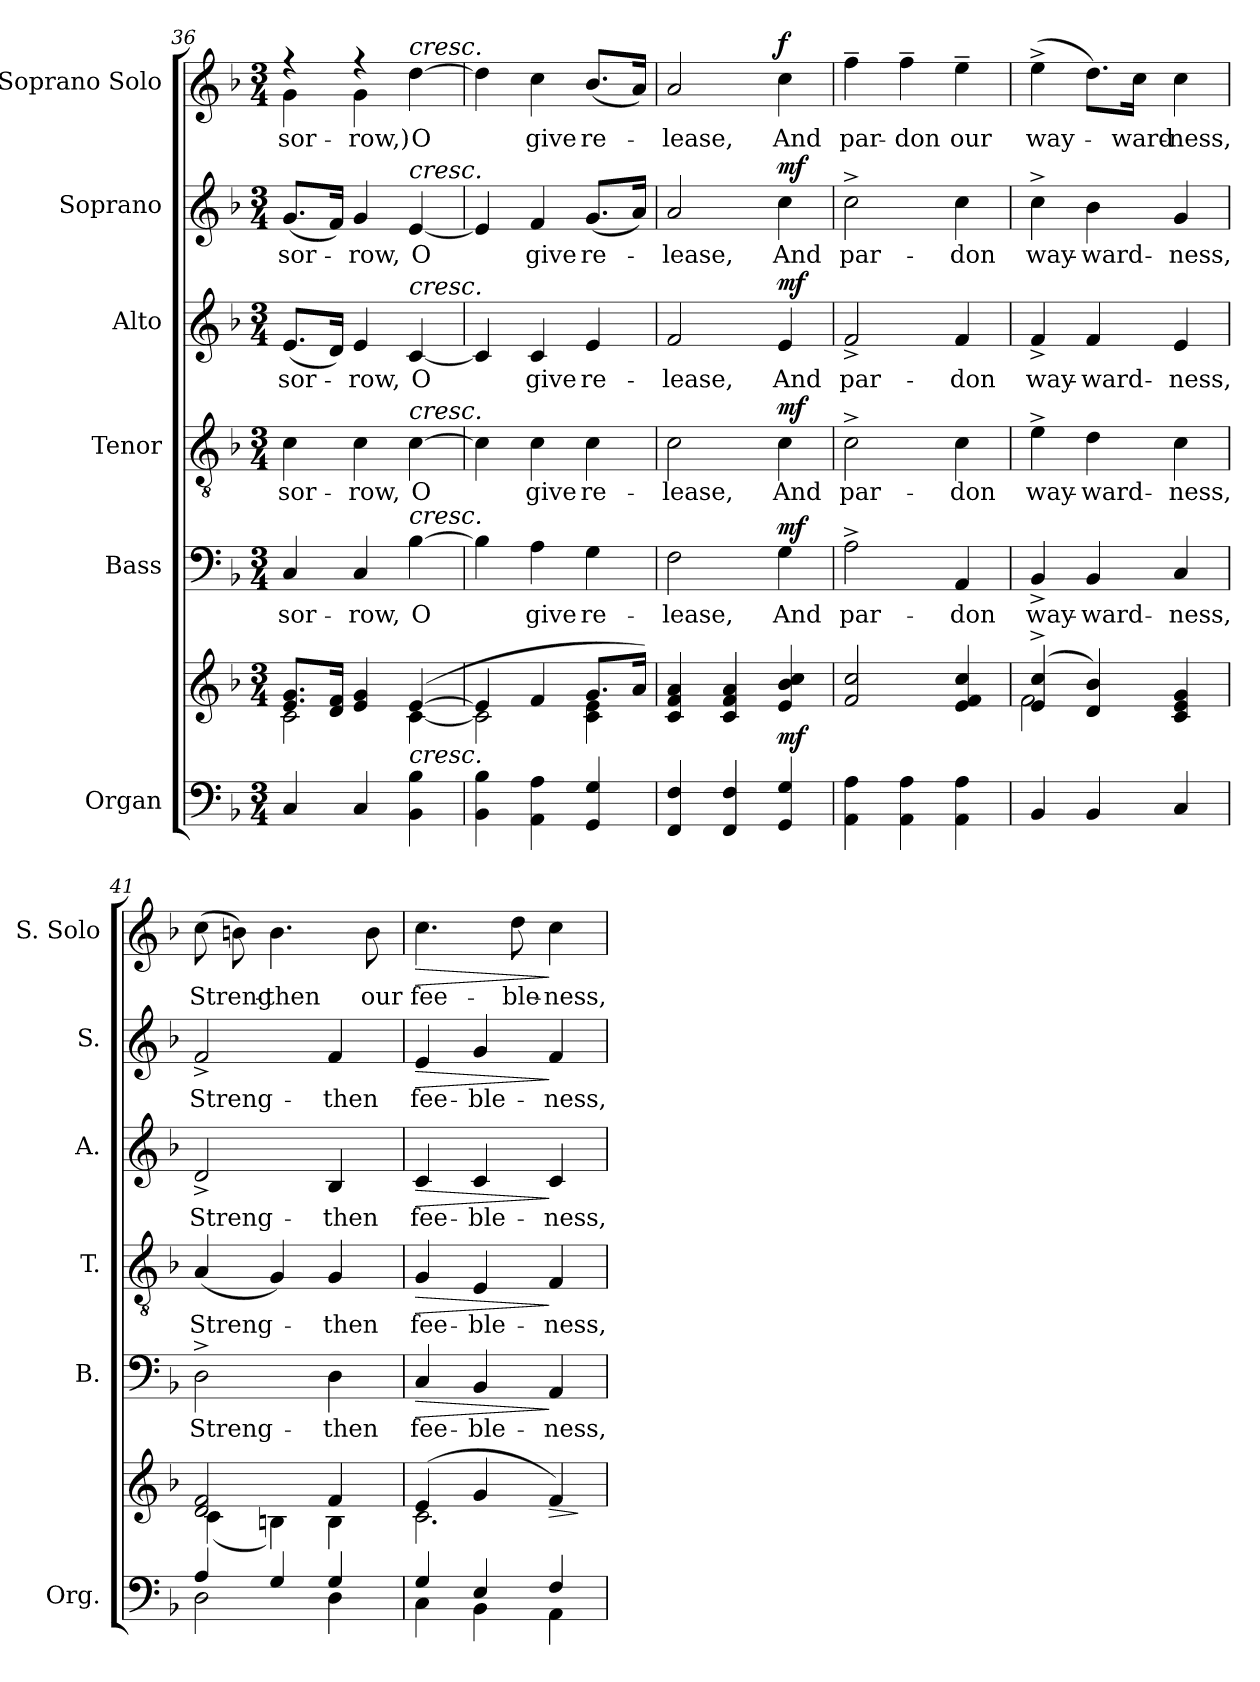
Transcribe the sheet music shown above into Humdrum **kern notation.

**kern	**kern	**dynam	**kern	**text	**dynam	**kern	**text	**dynam	**kern	**text	**dynam	**kern	**text	**dynam	**kern	**text	**dynam
*part6	*part6	*part6	*part5	*part5	*part5	*part4	*part4	*part4	*part3	*part3	*part3	*part2	*part2	*part2	*part1	*part1	*part1
*staff7	*staff6	*staff6/7	*staff5	*staff5	*staff5	*staff4	*staff4	*staff4	*staff3	*staff3	*staff3	*staff2	*staff2	*staff2	*staff1	*staff1	*staff1
*I"Organ	*	*	*I"Bass	*	*	*I"Tenor	*	*	*I"Alto	*	*	*I"Soprano	*	*	*I"Soprano Solo	*	*
*I'Org.	*	*	*I'B.	*	*	*I'T.	*	*	*I'A.	*	*	*I'S.	*	*	*I'S. Solo	*	*
*clefF4	*clefG2	*	*clefF4	*	*	*clefGv2	*	*	*clefG2	*	*	*clefG2	*	*	*clefG2	*	*
*	*	*	*	*	*	*ITrd7c12	*	*	*	*	*	*	*	*	*	*	*
*k[b-]	*k[b-]	*	*k[b-]	*	*	*k[b-]	*	*	*k[b-]	*	*	*k[b-]	*	*	*k[b-]	*	*
*F:	*F:	*	*F:	*	*	*F:	*	*	*F:	*	*	*F:	*	*	*F:	*	*
*M3/4	*M3/4	*	*M3/4	*	*	*M3/4	*	*	*M3/4	*	*	*M3/4	*	*	*M3/4	*	*
=36	=36	=36	=36	=36	=36	=36	=36	=36	=36	=36	=36	=36	=36	=36	=36	=36	=36
*	*^	*	*	*	*	*	*	*	*	*	*	*	*	*	*	*	*
!	!	!	!	!	!LO:LY:b:color=#000000	!	!	!	!	!	!	!	!	!	!	!	!	!
!	!	!	!	!	!	!	!	!LO:LY:b:color=#000000	!	!	!	!	!	!	!	!	!	!
!	!	!	!	!	!	!	!	!	!	!	!LO:LY:b:color=#000000	!	!	!	!	!	!	!
!	!	!	!	!	!	!	!	!	!	!	!	!	!	!LO:LY:b:color=#000000	!	!	!	!
*	*	*	*	*	*	*	*	*	*	*	*	*	*	*	*	*^	*	*
!	!	!	!	!	!	!	!	!	!	!	!	!	!	!	!	!	!	!LO:LY:b:color=#000000	!
4Ci/	8.ei/ 8.giL	2ci\	.	4Ci/	sor-	.	4Ci\	sor-	.	(8.ei/L	sor-	.	(8.gi/L	sor-	.	4r	4gi\	sor-	.
.	16di/ 16fiJk	.	.	.	.	.	.	.	.	16di/Jk)	.	.	16fi/Jk)	.	.	.	.	.	.
!	!	!	!	!	!LO:LY:b:color=#000000	!	!	!	!	!	!	!	!	!	!	!	!	!	!
!	!	!	!	!	!	!	!	!LO:LY:b:color=#000000	!	!	!	!	!	!	!	!	!	!	!
!	!	!	!	!	!	!	!	!	!	!	!LO:LY:b:color=#000000	!	!	!	!	!	!	!	!
!	!	!	!	!	!	!	!	!	!	!	!	!	!	!LO:LY:b:color=#000000	!	!	!	!	!
!	!	!	!	!	!	!	!	!	!	!	!	!	!	!	!	!	!	!LO:LY:b:color=#000000	!
4Ci/	4ei/ 4gi	.	.	4Ci/	-row,	.	4Ci\	-row,	.	4ei/	-row,	.	4gi/	-row,	.	4r	4gi\	-row,)	.
!	!	!	!	!	!LO:LY:b:color=#000000	!	!	!	!	!	!	!	!	!	!	!	!	!	!
!	!	!	!	!	!	!	!	!LO:LY:b:color=#000000	!	!	!	!	!	!	!	!	!	!	!
!	!	!	!	!	!	!	!	!	!	!	!LO:LY:b:color=#000000	!	!	!	!	!	!	!	!
!	!	!	!	!	!	!	!	!	!	!	!	!	!	!LO:LY:b:color=#000000	!	!	!	!	!
!	!	!	!	!	!	!	!	!	!	!	!	!	!	!	!	!LO:TX:a:i:t=cresc.	!	!	!
!	!	!	!	!	!	!	!	!	!	!	!	!	!LO:TX:a:i:t=cresc.	!	!	!	!	!	!
!	!	!	!	!	!	!	!	!	!	!LO:TX:a:i:t=cresc.	!	!	!	!	!	!	!	!	!
!	!	!	!	!	!	!	!LO:TX:a:i:t=cresc.	!	!	!	!	!	!	!	!	!	!	!	!
!	!	!	!	!LO:TX:a:i:t=cresc.	!	!	!	!	!	!	!	!	!	!	!	!	!	!	!
!	!LO:TX:b:i:t=cresc.	!	!	!	!	!	!	!	!	!	!	!	!	!	!	!	!	!	!
!	!	!	!	!	!	!	!	!	!	!	!	!	!	!	!	!	!	!LO:LY:b:color=#000000	!
4BB-i\ 4B-i	([>4ei/	[<4ci\	.	[>4B-i\	O	.	[>4Ci\	O	.	[<4ci/	O	.	[<4ei/	O	.	[>4ddi\	4ryy	O	.
*	*	*	*	*	*	*	*	*	*	*	*	*	*	*	*	*v	*v	*	*
=37	=37	=37	=37	=37	=37	=37	=37	=37	=37	=37	=37	=37	=37	=37	=37	=37	=37	=37
4BB-i\ 4B-i	4ei/]	2ci\]	.	4B-i\]	.	.	4Ci\]	.	.	4ci/]	.	.	4ei/]	.	.	4ddi\]	.	.
!	!	!	!	!	!LO:LY:b:color=#000000	!	!	!	!	!	!	!	!	!	!	!	!	!
!	!	!	!	!	!	!	!	!LO:LY:b:color=#000000	!	!	!	!	!	!	!	!	!	!
!	!	!	!	!	!	!	!	!	!	!	!LO:LY:b:color=#000000	!	!	!	!	!	!	!
!	!	!	!	!	!	!	!	!	!	!	!	!	!	!LO:LY:b:color=#000000	!	!	!	!
!	!	!	!	!	!	!	!	!	!	!	!	!	!	!	!	!	!LO:LY:b:color=#000000	!
4AAi\ 4Ai	4fi/	.	.	4Ai\	give	.	4Ci\	give	.	4ci/	give	.	4fi/	give	.	4cci\	give	.
!	!	!	!	!	!LO:LY:b:color=#000000	!	!	!	!	!	!	!	!	!	!	!	!	!
!	!	!	!	!	!	!	!	!LO:LY:b:color=#000000	!	!	!	!	!	!	!	!	!	!
!	!	!	!	!	!	!	!	!	!	!	!LO:LY:b:color=#000000	!	!	!	!	!	!	!
!	!	!	!	!	!	!	!	!	!	!	!	!	!	!LO:LY:b:color=#000000	!	!	!	!
!	!	!	!	!	!	!	!	!	!	!	!	!	!	!	!	!	!LO:LY:b:color=#000000	!
4GGi/ 4Gi	8.gi/L	4ci\ 4ei	.	4Gi\	re-	.	4Ci\	re-	.	4ei/	re-	.	(8.gi/L	re-	.	(8.b-i/L	re-	.
.	16ai/Jk)	.	.	.	.	.	.	.	.	.	.	.	16ai/Jk)	.	.	16ai/Jk)	.	.
*	*v	*v	*	*	*	*	*	*	*	*	*	*	*	*	*	*	*	*
=38	=38	=38	=38	=38	=38	=38	=38	=38	=38	=38	=38	=38	=38	=38	=38	=38	=38
!	!	!	!	!LO:LY:b:color=#000000	!	!	!	!	!	!	!	!	!	!	!	!	!
!	!	!	!	!	!	!	!LO:LY:b:color=#000000	!	!	!	!	!	!	!	!	!	!
!	!	!	!	!	!	!	!	!	!	!LO:LY:b:color=#000000	!	!	!	!	!	!	!
!	!	!	!	!	!	!	!	!	!	!	!	!	!LO:LY:b:color=#000000	!	!	!	!
!	!	!	!	!	!	!	!	!	!	!	!	!	!	!	!	!LO:LY:b:color=#000000	!
4FFi/ 4Fi	4ci/ 4fi 4ai	.	2Fi\	-lease,	.	2Ci\	-lease,	.	2fi/	-lease,	.	2ai/	-lease,	.	2ai/	-lease,	.
4FFi/ 4Fi	4ci/ 4fi 4ai	.	.	.	.	.	.	.	.	.	.	.	.	.	.	.	.
!	!	!	!	!LO:LY:b:color=#000000	!	!	!	!	!	!	!	!	!	!	!	!	!
!	!	!	!	!	!	!	!LO:LY:b:color=#000000	!	!	!	!	!	!	!	!	!	!
!	!	!	!	!	!	!	!	!	!	!LO:LY:b:color=#000000	!	!	!	!	!	!	!
!	!	!	!	!	!	!	!	!	!	!	!	!	!LO:LY:b:color=#000000	!	!	!	!
!	!	!	!	!	!	!	!	!	!	!	!	!	!	!	!	!LO:LY:b:color=#000000	!
4GGi/ 4Gi	4ei/ 4b-i 4cci	mf	4Gi\	And	mf	4Ci\	And	mf	4ei/	And	mf	4cci\	And	mf	4cci\	And	f
=39	=39	=39	=39	=39	=39	=39	=39	=39	=39	=39	=39	=39	=39	=39	=39	=39	=39
!	!	!	!	!LO:LY:b:color=#000000	!	!	!	!	!	!	!	!	!	!	!	!	!
!	!	!	!	!	!	!	!LO:LY:b:color=#000000	!	!	!	!	!	!	!	!	!	!
!	!	!	!	!	!	!	!	!	!	!LO:LY:b:color=#000000	!	!	!	!	!	!	!
!	!	!	!	!	!	!	!	!	!	!	!	!	!LO:LY:b:color=#000000	!	!	!	!
!	!	!	!	!	!	!	!	!	!	!	!	!	!	!	!	!LO:LY:b:color=#000000	!
4AAi\ 4Ai	2fi/ 2cci	.	2A^i\	par-	.	2C^i\	par-	.	2f^i/	par-	.	2cc^i\	par-	.	4ff~i\	par-	.
!	!	!	!	!	!	!	!	!	!	!	!	!	!	!	!	!LO:LY:b:color=#000000	!
4AAi\ 4Ai	.	.	.	.	.	.	.	.	.	.	.	.	.	.	4ff~i\	-don	.
!	!	!	!	!LO:LY:b:color=#000000	!	!	!	!	!	!	!	!	!	!	!	!	!
!	!	!	!	!	!	!	!LO:LY:b:color=#000000	!	!	!	!	!	!	!	!	!	!
!	!	!	!	!	!	!	!	!	!	!LO:LY:b:color=#000000	!	!	!	!	!	!	!
!	!	!	!	!	!	!	!	!	!	!	!	!	!LO:LY:b:color=#000000	!	!	!	!
!	!	!	!	!	!	!	!	!	!	!	!	!	!	!	!	!LO:LY:b:color=#000000	!
4AAi\ 4Ai	4ei/ 4fi 4cci	.	4AAi/	-don	.	4Ci\	-don	.	4fi/	-don	.	4cci\	-don	.	4ee~i\	our	.
=40	=40	=40	=40	=40	=40	=40	=40	=40	=40	=40	=40	=40	=40	=40	=40	=40	=40
*	*^	*	*	*	*	*	*	*	*	*	*	*	*	*	*	*	*
!	!	!	!	!	!LO:LY:b:color=#000000	!	!	!	!	!	!	!	!	!	!	!	!	!
!	!	!	!	!	!	!	!	!LO:LY:b:color=#000000	!	!	!	!	!	!	!	!	!	!
!	!	!	!	!	!	!	!	!	!	!	!LO:LY:b:color=#000000	!	!	!	!	!	!	!
!	!	!	!	!	!	!	!	!	!	!	!	!	!	!LO:LY:b:color=#000000	!	!	!	!
!	!	!	!	!	!	!	!	!	!	!	!	!	!	!	!	!	!LO:LY:b:color=#000000	!
4BB-i/	(4ei/^ 4cci^	2fi\	.	4BB-^i/	way-	.	4E^i\	way-	.	4f^i/	way-	.	4cc^i\	way-	.	(4ee^i\	way-	.
!	!	!	!	!	!LO:LY:b:color=#000000	!	!	!	!	!	!	!	!	!	!	!	!	!
!	!	!	!	!	!	!	!	!LO:LY:b:color=#000000	!	!	!	!	!	!	!	!	!	!
!	!	!	!	!	!	!	!	!	!	!	!LO:LY:b:color=#000000	!	!	!	!	!	!	!
!	!	!	!	!	!	!	!	!	!	!	!	!	!	!LO:LY:b:color=#000000	!	!	!	!
4BB-i/	4di/ 4b-i)	.	.	4BB-i/	-ward-	.	4Di\	-ward-	.	4fi/	-ward-	.	4b-i\	-ward-	.	8.ddi\L)	.	.
!	!	!	!	!	!	!	!	!	!	!	!	!	!	!	!	!	!LO:LY:b:color=#000000	!
.	.	.	.	.	.	.	.	.	.	.	.	.	.	.	.	16cci\Jk	-ward-	.
!	!	!	!	!	!LO:LY:b:color=#000000	!	!	!	!	!	!	!	!	!	!	!	!	!
!	!	!	!	!	!	!	!	!LO:LY:b:color=#000000	!	!	!	!	!	!	!	!	!	!
!	!	!	!	!	!	!	!	!	!	!	!LO:LY:b:color=#000000	!	!	!	!	!	!	!
!	!	!	!	!	!	!	!	!	!	!	!	!	!	!LO:LY:b:color=#000000	!	!	!	!
!	!	!	!	!	!	!	!	!	!	!	!	!	!	!	!	!	!LO:LY:b:color=#000000	!
4Ci/	4ci/ 4ei 4gi	4ryy	.	4Ci/	-ness,	.	4Ci\	-ness,	.	4ei/	-ness,	.	4gi/	-ness,	.	4cci\	-ness,	.
!!LO:LB:g=z
=41	=41	=41	=41	=41	=41	=41	=41	=41	=41	=41	=41	=41	=41	=41	=41	=41	=41	=41
*^	*	*	*	*	*	*	*	*	*	*	*	*	*	*	*	*	*	*
!	!	!	!	!	!	!LO:LY:b:color=#000000	!	!	!	!	!	!	!	!	!	!	!	!	!
!	!	!	!	!	!	!	!	!	!LO:LY:b:color=#000000	!	!	!	!	!	!	!	!	!	!
!	!	!	!	!	!	!	!	!	!	!	!	!LO:LY:b:color=#000000	!	!	!	!	!	!	!
!	!	!	!	!	!	!	!	!	!	!	!	!	!	!	!LO:LY:b:color=#000000	!	!	!	!
!	!	!	!	!	!	!	!	!	!	!	!	!	!	!	!	!	!	!LO:LY:b:color=#000000	!
4Ai/	2Di\	2di/ 2fi	(4ci\	.	2D^i\	Streng-	.	(4AAi/	Streng-	.	2d^i/	Streng-	.	2f^i/	Streng-	.	(8cci\	Streng-	.
.	.	.	.	.	.	.	.	.	.	.	.	.	.	.	.	.	8bni\)	.	.
!	!	!	!	!	!	!	!	!	!	!	!	!	!	!	!	!	!	!LO:LY:b:color=#000000	!
4Gi/	.	.	4Bni\)	.	.	.	.	4GGi/)	.	.	.	.	.	.	.	.	4.bi\	-then	.
!	!	!	!	!	!	!LO:LY:b:color=#000000	!	!	!	!	!	!	!	!	!	!	!	!	!
!	!	!	!	!	!	!	!	!	!LO:LY:b:color=#000000	!	!	!	!	!	!	!	!	!	!
!	!	!	!	!	!	!	!	!	!	!	!	!LO:LY:b:color=#000000	!	!	!	!	!	!	!
!	!	!	!	!	!	!	!	!	!	!	!	!	!	!	!LO:LY:b:color=#000000	!	!	!	!
4Gi/	4Di\	4fi/	4Bi\	.	4Di\	-then	.	4GGi/	-then	.	4B-i/	-then	.	4fi/	-then	.	.	.	.
!	!	!	!	!	!	!	!	!	!	!	!	!	!	!	!	!	!	!LO:LY:b:color=#000000	!
.	.	.	.	.	.	.	.	.	.	.	.	.	.	.	.	.	8bi\	our	.
=42	=42	=42	=42	=42	=42	=42	=42	=42	=42	=42	=42	=42	=42	=42	=42	=42	=42	=42	=42
!	!	!	!	!	!	!LO:LY:b:color=#000000	!LO:HP:b	!	!	!	!	!	!	!	!	!	!	!	!
!	!	!	!	!	!	!	!	!	!LO:LY:b:color=#000000	!LO:HP:b	!	!	!	!	!	!	!	!	!
!	!	!	!	!	!	!	!	!	!	!	!	!LO:LY:b:color=#000000	!LO:HP:b	!	!	!	!	!	!
!	!	!	!	!	!	!	!	!	!	!	!	!	!	!	!LO:LY:b:color=#000000	!LO:HP:b	!	!	!
!	!	!	!	!	!	!	!	!	!	!	!	!	!	!	!	!	!	!LO:LY:b:color=#000000	!LO:HP:b
4Gi/	4Ci\	(4ei/	2.ci\	.	4Ci/	fee-	>	4GGi/	fee-	>	4ci/	fee-	>	4ei/	fee-	>	4.cci\	fee-	>
!	!	!	!	!	!	!LO:LY:b:color=#000000	!	!	!	!	!	!	!	!	!	!	!	!	!
!	!	!	!	!	!	!	!	!	!LO:LY:b:color=#000000	!	!	!	!	!	!	!	!	!	!
!	!	!	!	!	!	!	!	!	!	!	!	!LO:LY:b:color=#000000	!	!	!	!	!	!	!
!	!	!	!	!	!	!	!	!	!	!	!	!	!	!	!LO:LY:b:color=#000000	!	!	!	!
4Ei/	4BB-i\	4gi/	.	.	4BB-i/	-ble-	.	4EEi/	-ble-	.	4ci/	-ble-	.	4gi/	-ble-	.	.	.	.
!	!	!	!	!	!	!	!	!	!	!	!	!	!	!	!	!	!	!LO:LY:b:color=#000000	!
.	.	.	.	.	.	.	.	.	.	.	.	.	.	.	.	.	8ddi\	-ble-	.
!	!	!	!	!LO:HP:b	!	!	!	!	!	!	!	!	!	!	!	!	!	!	!
!	!	!	!	!	!	!LO:LY:b:color=#000000	!	!	!	!	!	!	!	!	!	!	!	!	!
!	!	!	!	!	!	!	!	!	!LO:LY:b:color=#000000	!	!	!	!	!	!	!	!	!	!
!	!	!	!	!	!	!	!	!	!	!	!	!LO:LY:b:color=#000000	!	!	!	!	!	!	!
!	!	!	!	!	!	!	!	!	!	!	!	!	!	!	!LO:LY:b:color=#000000	!	!	!	!
!	!	!	!	!	!	!	!	!	!	!	!	!	!	!	!	!	!	!LO:LY:b:color=#000000	!
4Fi/	4AAi\	4fi/)	.	>	4AAi/	-ness,	]	4FFi/	-ness,	]	4ci/	-ness,	]	4fi/	-ness,	]	4cci\	-ness,	]
*v	*v	*	*	*	*	*	*	*	*	*	*	*	*	*	*	*	*	*	*
*	*v	*v	*	*	*	*	*	*	*	*	*	*	*	*	*	*	*	*
.	.	]	.	.	.	.	.	.	.	.	.	.	.	.	.	.	.
=	=	=	=	=	=	=	=	=	=	=	=	=	=	=	=	=	=
*-	*-	*-	*-	*-	*-	*-	*-	*-	*-	*-	*-	*-	*-	*-	*-	*-	*-
